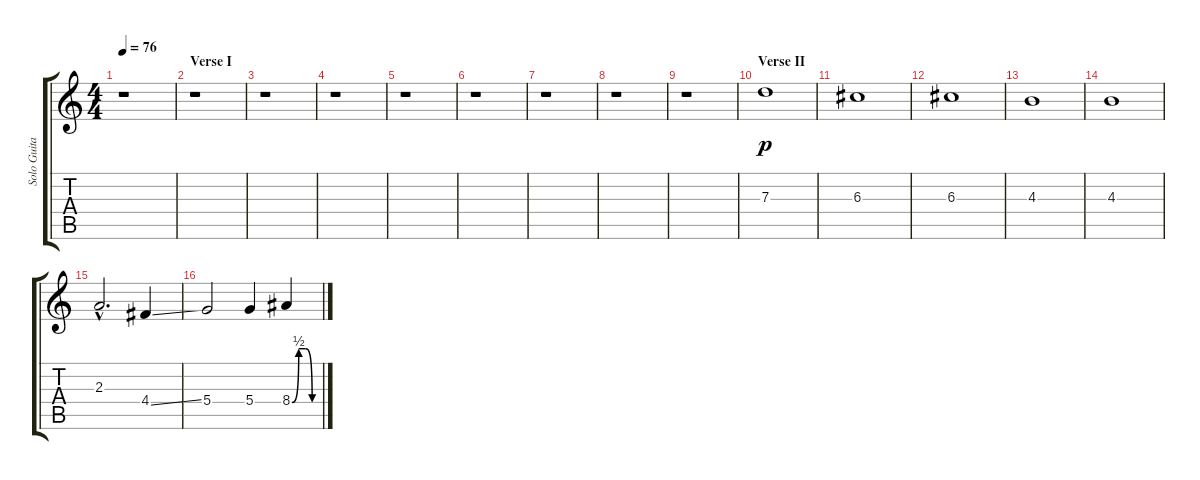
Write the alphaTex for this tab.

\track ("Solo Guitar 2" "Solo Guita") {instrument overdrivenguitar}
\staff {score tabs}
\tuning (E4 B3 G3 D3 A2 E2) {hide}
\ts (4 4)
\tempo 76
\clef g2
\ks c
r.1{dy p} |
\section ("" "Verse I")
r.1 |
r.1 |
r.1 |
r.1 |
r.1 |
r.1 |
r.1 |
r.1 |
\section ("" "Verse II")
7.3.1 |
6.3.1 |
6.3.1 |
4.3.1 |
4.3.1 |
2.3{hac}.2{d} 4.4{ss}.4 |
5.4.2 5.4.4 8.4{be (custom 0 0 15 2 30 2 45 0 60 0)}.4
